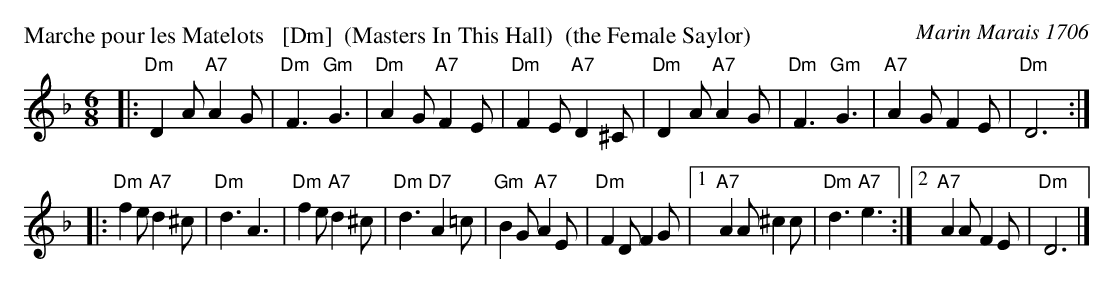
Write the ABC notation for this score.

X:1
P: Marche pour les Matelots   [Dm]  (Masters In This Hall)  (the Female Saylor)
C: Marin Marais 1706
M: 6/8
L: 1/8
K: Dm
|: "Dm"D2A "A7"A2G  | "Dm"F3 "Gm"G3 |  "Dm"A2G "A7"F2E  | "Dm"F2E "A7"D2^C \
|  "Dm"D2A "A7"A2G  | "Dm"F3 "Gm"G3 |  "A7"A2G     F2E  | "Dm"D6 :|
|: "Dm"f2e "A7"d2^c | "Dm"d3     A3 |  "Dm"f2e "A7"d2^c | "Dm"d3 "D7"A2=c \
|  "Gm"B2G "A7"A2E  | "Dm"F2D   F2G |1 "A7"A2A     ^c2c | "Dm"d3 "A7"e3 :|2 "A7"A2A F2E | "Dm"D6 |]
